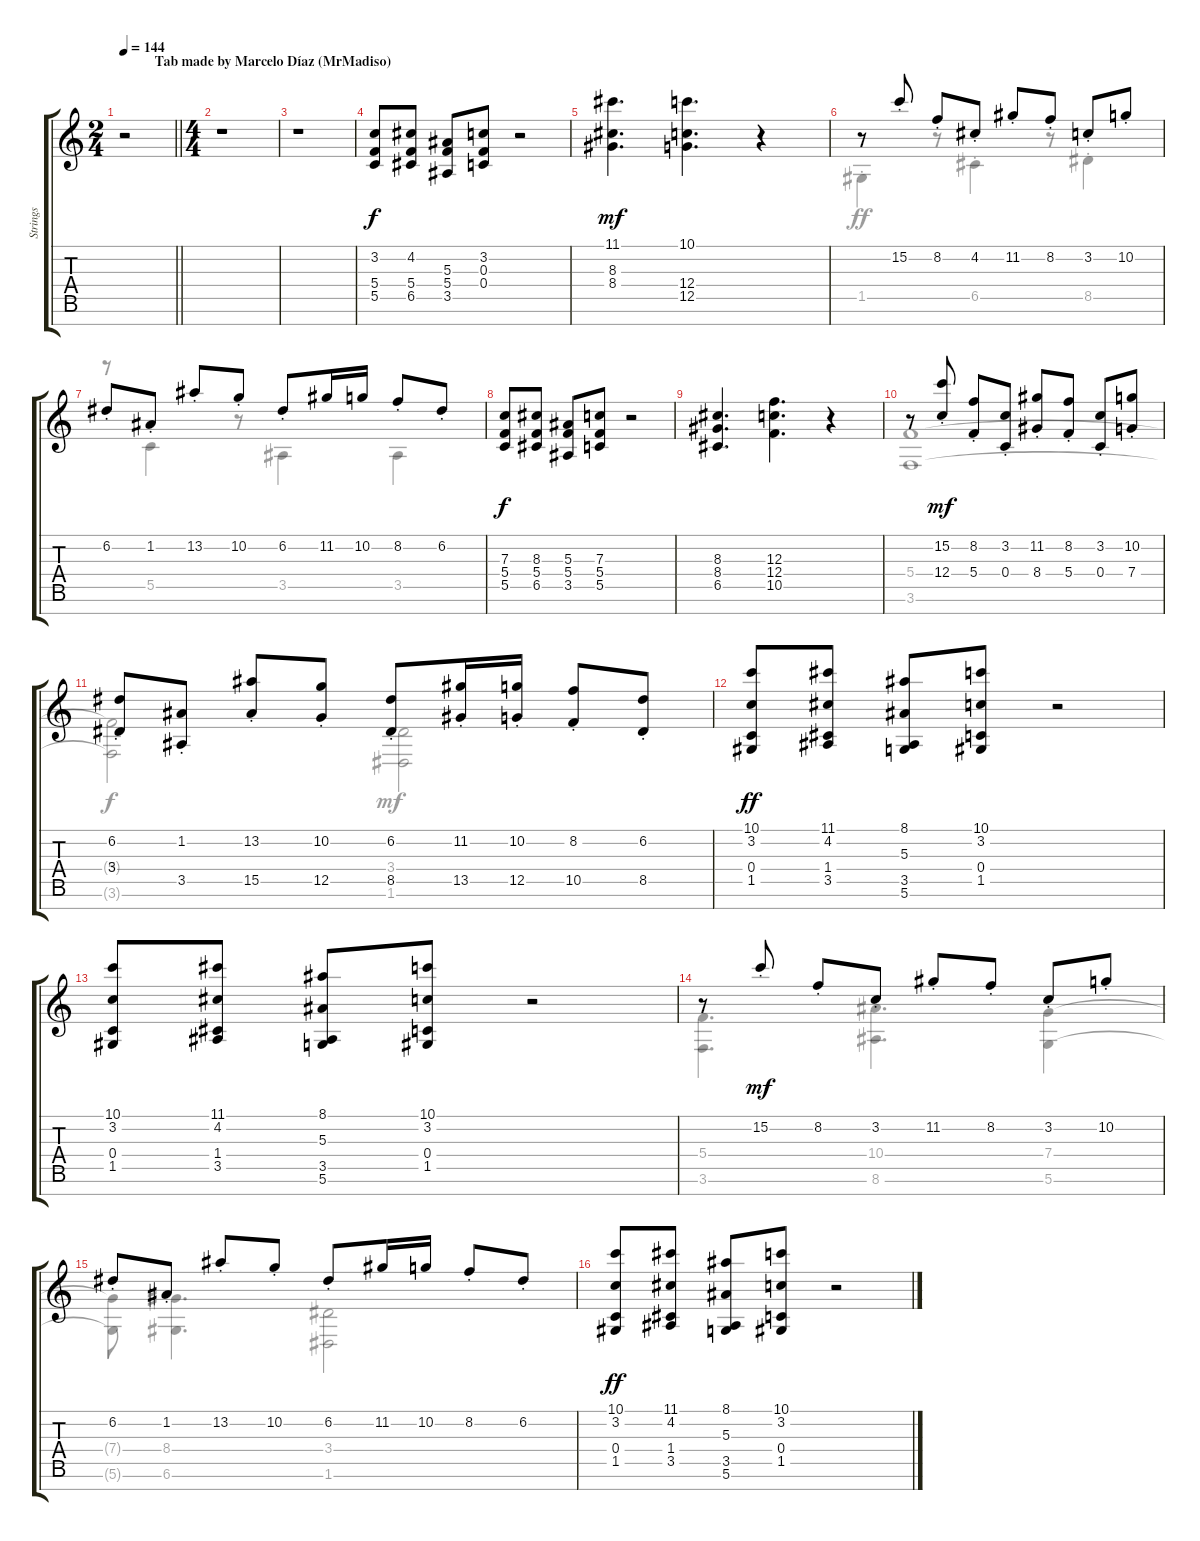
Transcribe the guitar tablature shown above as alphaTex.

\track ("Strings" "Strings") {instrument stringensemble1}
\staff {score tabs}
\tuning (D5 A4 F4 C4 G3 D3 A2) {hide}
\voice
\ts (2 4)
\section ("" "          Tab made by Marcelo Díaz (MrMadiso)")
\tempo 144
\clef g2
\barLineRight lightlight
\ks c
r.2{dy f instrument stringensemble1} |
\ts (4 4)
r.1 |
r.1 |
(3.2 5.4 5.5).8 (4.2 5.4 6.5).8 (5.3 5.4 3.5).8 (3.2 0.3 0.4).8 r.2 |
(11.1 8.3 8.4).4{d dy mf} (10.1 12.4 12.5).4{d} r.4 |
r.8 15.2{st}.8 8.2{st}.8 4.2{st}.8 11.2{st}.8 8.2{st}.8 3.2{st}.8 10.2{st}.8 |
6.2{st}.8 1.2{st}.8 13.2{st}.8 10.2{st}.8 6.2{st}.8 11.2.16 10.2.16 8.2{st}.8 6.2{st}.8 |
(7.3 5.4 5.5).8{dy f} (8.3 5.4 6.5).8 (5.3 5.4 3.5).8 (7.3 5.4 5.5).8 r.2 |
(8.3 8.4 6.5).4{d} (12.3 12.4 10.5).4{d} r.4 |
r.8 (15.2{st} 12.4{st}).8{dy mf} (8.2{st} 5.4{st}).8 (3.2{st} 0.4{st}).8 (11.2{st} 8.4{st}).8 (8.2{st} 5.4{st}).8 (3.2{st} 0.4{st}).8 (10.2{st} 7.4{st}).8 |
(6.2{st} 3.4{st}).8 (1.2{st} 3.5{st}).8 (13.2{st} 15.5{st}).8 (10.2{st} 12.5{st}).8 (6.2{st} 8.5{st}).8 (11.2 13.5{st}).16 (10.2 12.5{st}).16 (8.2{st} 10.5{st}).8 (6.2{st} 8.5{st}).8 |
(10.1 3.2 0.4 1.5).8{dy ff} (11.1 4.2 1.4 3.5).8 (8.1 5.3 3.5 5.6).8 (10.1 3.2 0.4 1.5).8 r.2 |
(10.1 3.2 0.4 1.5).8 (11.1 4.2 1.4 3.5).8 (8.1 5.3 3.5 5.6).8 (10.1 3.2 0.4 1.5).8 r.2 |
r.8 15.2{st}.8{dy mf} 8.2{st}.8 3.2{st}.8 11.2{st}.8 8.2{st}.8 3.2{st}.8 10.2{st}.8 |
6.2{st}.8 1.2{st}.8 13.2{st}.8 10.2{st}.8 6.2{st}.8 11.2.16 10.2.16 8.2{st}.8 6.2{st}.8 |
(10.1 3.2 0.4 1.5).8{dy ff} (11.1 4.2 1.4 3.5).8 (8.1 5.3 3.5 5.6).8 (10.1 3.2 0.4 1.5).8 r.2
\voice
\clef g2
\ottava regular
\simile none
\barLineRight lightlight
\ks c
|
|
|
|
|
1.5{st}.4 r.8 6.5{st}.4 r.8 8.5{st}.4 |
r.8 5.5.4 r.8 3.5.4 3.5.4 |
|
|
(5.4 3.6).1 |
(5.4{t} 3.6{t}).2{dy f} (3.4 1.6).2{dy mf} |
|
|
(5.4 3.6).4{d} (10.4 8.6).4{d} (7.4 5.6).4 |
(7.4{t} 5.6{t}).8 (8.4 6.6).4{d} (3.4 1.6).2 |
